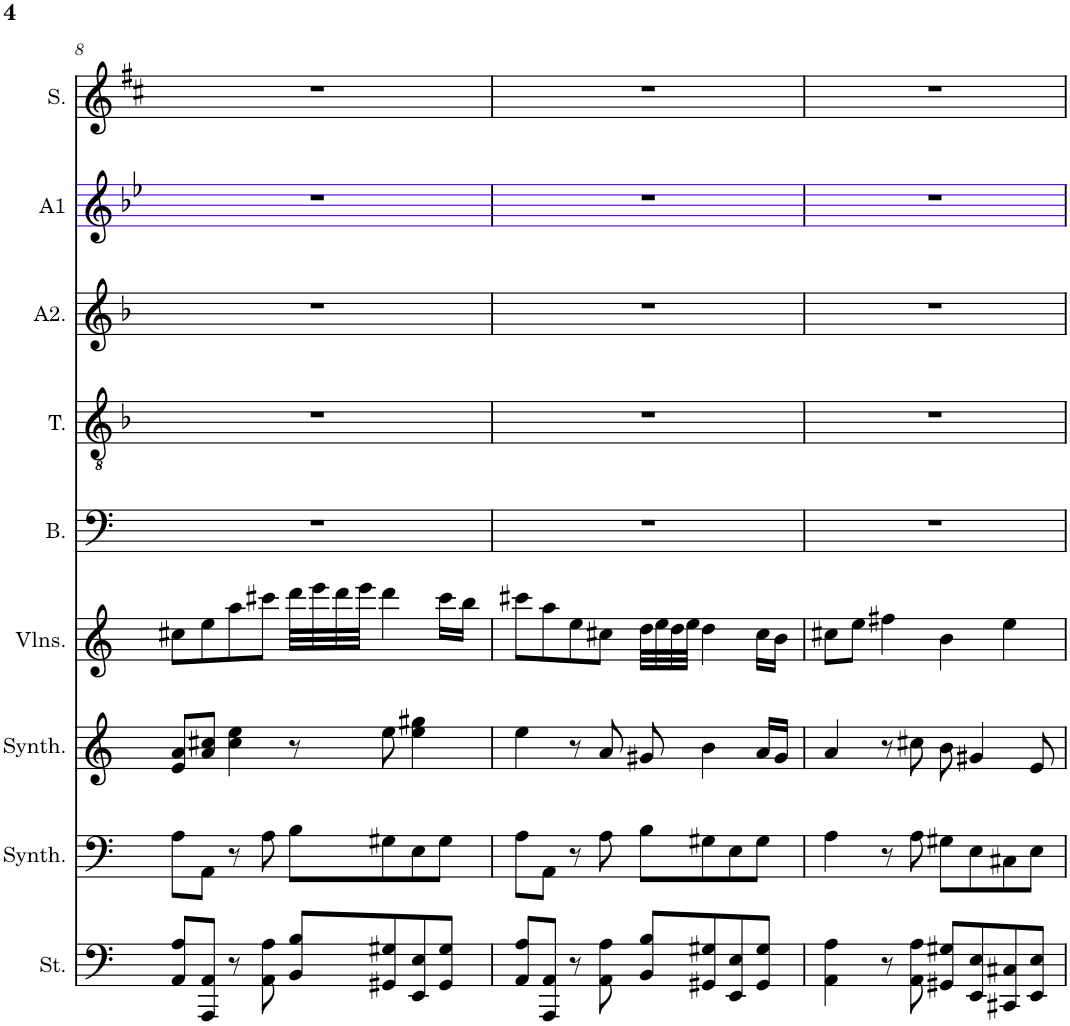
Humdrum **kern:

**kern	**kern	**kern	**kern	**kern	**kern	**kern	**kern	**kern
*part9	*part8	*part7	*part6	*part5	*part4	*part3	*part2	*part1
*staff9	*staff8	*staff7	*staff6	*staff5	*staff4	*staff3	*staff2	*staff1
*I"Cordes, D'Bass/Strings, etc	*I"Synthétiseur d'instruments à cordes, Synth strings, etc	*I"Synthétiseur d'instruments à cordes, Synth strings 2	*I"Violons, 1st violins	*I"Basse	*I"Ténor	*I"Alto 2	*I"Alto 1	*I"Soprano
*I'St.	*I'Synth.	*I'Synth.	*I'Vlns.	*I'B.	*I'T.	*I'A2.	*I'A1	*I'S.
!!LO:PB:g=z
*clefF4	*clefF4	*clefG2	*clefG2	*clefF4	*clefGv2	*clefG2	*clefG2	*clefG2
*k[]	*k[]	*k[]	*k[]	*k[]	*k[b-]	*k[b-]	*k[b-e-]	*k[f#c#]
*M4/4	*M4/4	*M4/4	*M4/4	*M4/4	*M4/4	*M4/4	*M4/4	*M4/4
=8	=8	=8	=8	=8	=8	=8	=8	=8
8AA/ 8A/L	8A\L	8e/ 8a/L	8cc#X\L	1r	1r	1r	1r	1r
8AAA/ 8AA/J	8AA\J	8a/ 8cc#X/J	8ee\	.	.	.	.	.
8r	8r	4cc#\ 4ee\	8aa\	.	.	.	.	.
8AA\ 8A\	8A\	.	8ccc#X\J	.	.	.	.	.
8BB/ 8B/L	8B\L	8r	32ddd\LLL	.	.	.	.	.
.	.	.	32eee\	.	.	.	.	.
.	.	.	32ddd\	.	.	.	.	.
.	.	.	32eee\JJJ	.	.	.	.	.
8GG#X/ 8G#X/	8G#X\	8ee\	4ddd\	.	.	.	.	.
8EE/ 8E/	8E\	4ee\ 4gg#X\	.	.	.	.	.	.
8GG#/ 8G#/J	8G#\J	.	16ccc#\LL	.	.	.	.	.
.	.	.	16bb\JJ	.	.	.	.	.
=9	=9	=9	=9	=9	=9	=9	=9	=9
8AA/ 8A/L	8A\L	4ee\	8ccc#X\L	1r	1r	1r	1r	1r
8AAA/ 8AA/J	8AA\J	.	8aa\	.	.	.	.	.
8r	8r	8r	8ee\	.	.	.	.	.
8AA\ 8A\	8A\	8a/	8cc#X\J	.	.	.	.	.
8BB/ 8B/L	8B\L	8g#X/	32dd\LLL	.	.	.	.	.
.	.	.	32ee\	.	.	.	.	.
.	.	.	32dd\	.	.	.	.	.
.	.	.	32ee\JJJ	.	.	.	.	.
8GG#X/ 8G#X/	8G#X\	4b\	4dd\	.	.	.	.	.
8EE/ 8E/	8E\	.	.	.	.	.	.	.
8GG#/ 8G#/J	8G#\J	16a/LL	16cc#\LL	.	.	.	.	.
.	.	16g#/JJ	16b\JJ	.	.	.	.	.
=10	=10	=10	=10	=10	=10	=10	=10	=10
4AA\ 4A\	4A\	4a/	8cc#X\L	1r	1r	1r	1r	1r
.	.	.	8ee\J	.	.	.	.	.
8r	8r	8r	4ff#X\	.	.	.	.	.
8AA\ 8A\	8A\	8cc#X\	.	.	.	.	.	.
8GG#X/ 8G#X/L	8G#X\L	8b\	4b\	.	.	.	.	.
8EE/ 8E/	8E\	4g#X/	.	.	.	.	.	.
8CC#X/ 8C#X/	8C#X\	.	4ee\	.	.	.	.	.
8EE/ 8E/J	8E\J	8e/	.	.	.	.	.	.
=	=	=	=	=	=	=	=	=
*-	*-	*-	*-	*-	*-	*-	*-	*-
